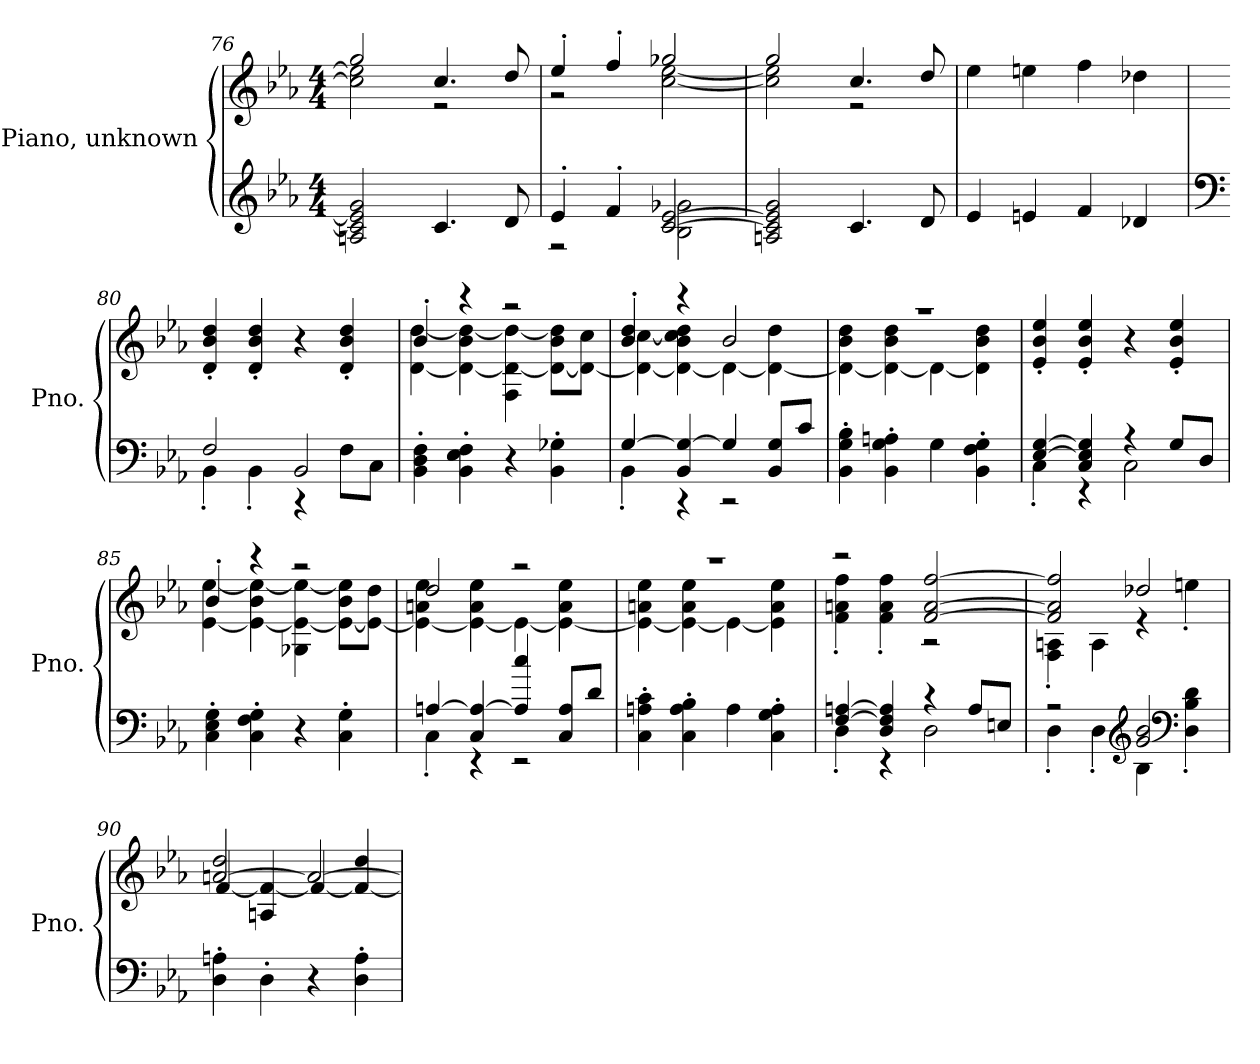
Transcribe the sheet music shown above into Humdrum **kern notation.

**kern	**kern
*part1	*part1
*staff2	*staff1
*I"Piano, unknown	*
*I'Pno.	*
*clefG2	*clefG2
*k[b-e-a-]	*k[b-e-a-]
*M4/4	*M4/4
=76	=76
*	*^
2An/ 2c/] 2e-/] 2g/	2gg/	2cc\] 2ee-\]
4.c/	4.cc/	2r
8d/	8dd/	.
=77	=77	=77
*^	*	*
4e-'/	2r	4ee-'/	2r
4f'/	.	4ff'/	.
[2c/ [2e-/	2B-\ 2g-X\	2gg-X/	[2cc\ [2ee-\
*v	*v	*	*
=78	=78	=78
2An/ 2c/] 2e-/] 2g/	2gg/	2cc\] 2ee-\]
4.c/	4.cc/	2r
8d/	8dd/	.
*	*v	*v
!!LO:LB:g=z
=79	=79
4e-/	4ee-\
4en/	4een\
4f/	4ff\
4d-X/	4dd-X\
=80	=80
*clefF4	*
*^	*
2F/	4BB-'\	4d/' 4b-/' 4dd/'
.	4BB-'\	4d/' 4b-/' 4dd/'
2BB-/	4r	4r
.	8F\L	4d/' 4b-/' 4dd/'
.	8C\J	.
*v	*v	*
=81	=81
*	*^
4BB-\' 4D\' 4F\'	4b-'/	[4d\ [4dd\
4BB-\' 4E-\' 4F\'	4r	4d\_ 4b-\ 4dd\_
4r	2r	4F\ 4d\_ 4dd\_
4BB-\' 4G-X\'	.	8d\_ 8b-\ 8dd\]L
.	.	8d\_ 8cc\J
=82	=82	=82
*^	*	*
[4G/	4BB-'\	4b-/' 4dd/'	4d\_ [4cc\
4BB-/ 4G/_	4r	4r	4d\_ 4b-\ 4cc\] 4dd\
4G/]	2r	2b-/	4d\_
8BB-/ 8G/L	.	.	4d\_ 4dd\
8c/J	.	.	.
*v	*v	*	*
=83	=83	=83
4BB-\' 4G\' 4B-\'	1r	4d\_ 4b-\ 4dd\
4BB-\' 4G\' 4An\'	.	4d\_ 4b-\ 4dd\
4G\	.	4d\_
4BB-\' 4F\' 4G\'	.	4d\] 4b-\ 4dd\
*	*v	*v
!!LO:LB:g=z
=84	=84
*^	*
[4E-/ [4G/	4C'\	4e-/' 4b-/' 4ee-/'
4C/ 4E-/] 4G/]	4r	4e-/' 4b-/' 4ee-/'
4r	2C\	4r
8G/L	.	4e-/' 4b-/' 4ee-/'
8D/J	.	.
*v	*v	*
=85	=85
*	*^
4C\' 4E-\' 4G\'	4b-'/	[4e-\ [4ee-\
4C\' 4F\' 4G\'	4r	4e-\_ 4b-\ 4ee-\_
4r	2r	4G-X\ 4e-\_ 4ee-\_
4C\' 4G\'	.	8e-\_ 8b-\ 8ee-\]L
.	.	8e-\_ 8dd\J
=86	=86	=86
*^	*	*
[4An/	4C'\	2dd/	4e-\_ 4an\ 4ee-\
4C/ 4A/_	4r	.	4e-\_ 4a\ 4ee-\
4A/] 4cc/	2r	2r	4e-\_
8C/ 8A/L	.	.	4e-\_ 4a\ 4ee-\
8d/J	.	.	.
*v	*v	*	*
=87	=87	=87
4C\' 4An\' 4c\'	1r	4e-\_ 4an\ 4ee-\
4C\' 4A\' 4B-\'	.	4e-\_ 4a\ 4ee-\
4A\	.	4e-\_
4C\' 4G\' 4A\'	.	4e-\] 4a\ 4ee-\
=88	=88	=88
*^	*	*
[4F/ [4An/	4D'\	2r	4f\' 4an\' 4ff\'
4D/ 4F/] 4A/]	4r	.	4f\' 4a\' 4ff\'
4r	2D\	[2f/ [2a/ [2ff/	2r
8A/L	.	.	.
8En/J	.	.	.
!!LO:PB:g=z	!!
=89	=89	=89	=89
2r	4D'\	2f/] 2a/] 2ff/]	4F\' 4An\'
.	4D'\	.	4A\
*clefG2	*	*	*
2g/ 2b-/	4B-\	2dd-X/	4r
*clefF4	*	*	*
.	4D\' 4B-\' 4d\'	.	4een'\
*v	*v	*	*
=90	=90	=90
4D\' 4An\'	[2an/ 2dd/	[4f/
4D'\	.	4An/ 4f/_
4r	2a/_	4f/_
4D\' 4A\'	.	4f/_ 4dd/
*	*v	*v
=	=
*-	*-
